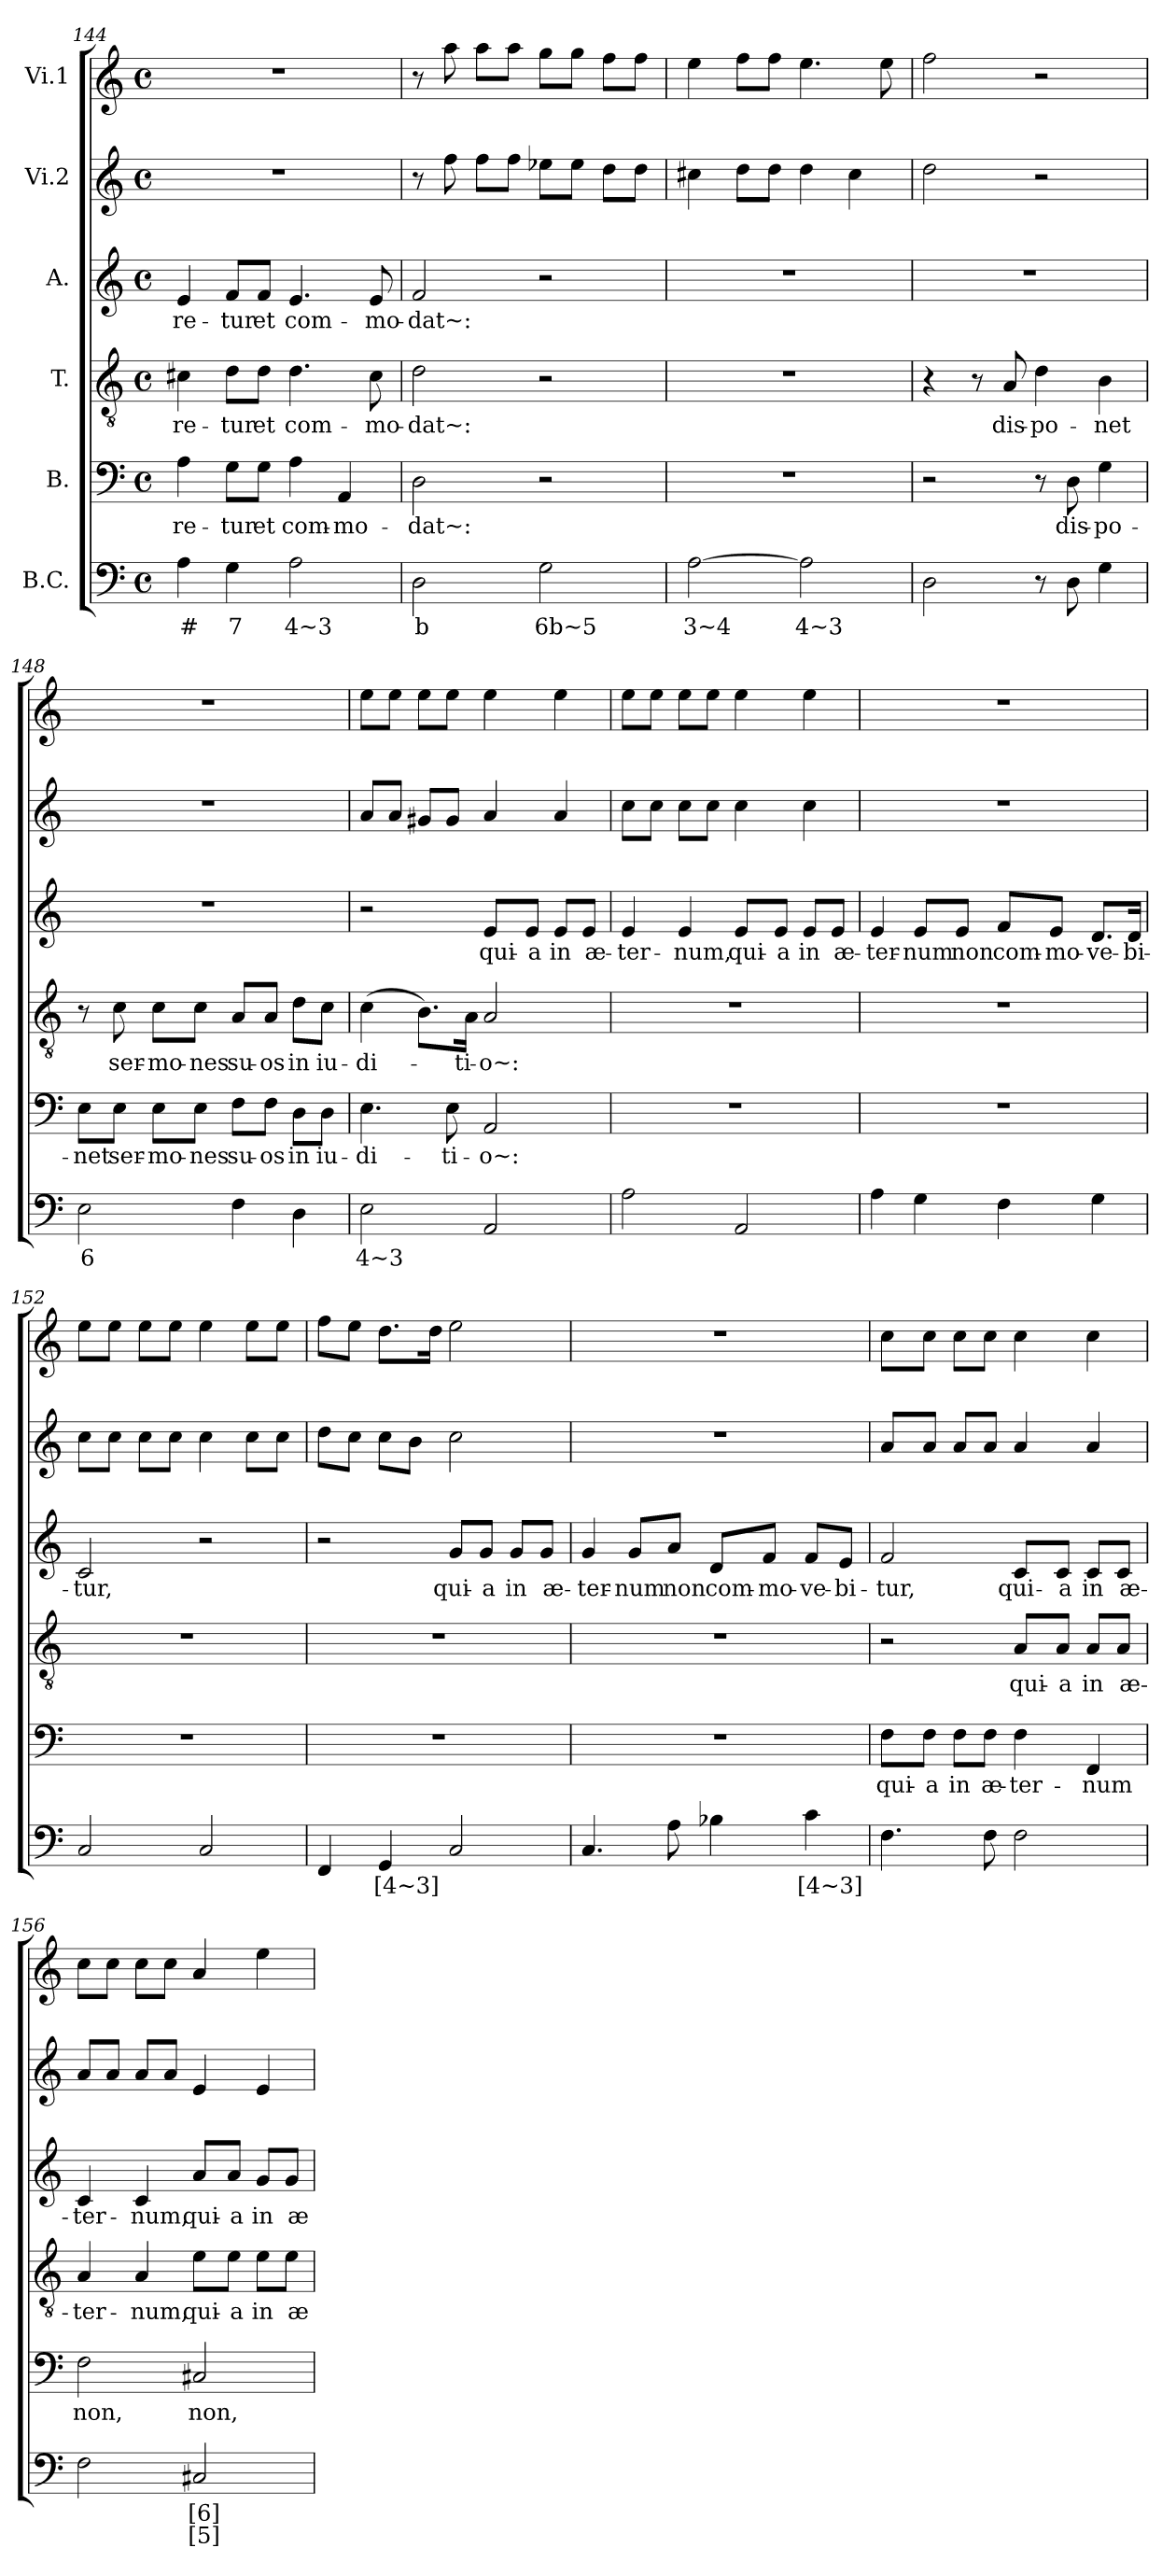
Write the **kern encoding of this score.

**kern	**text	**text	**kern	**text	**kern	**text	**kern	**text	**kern	**kern
*part6	*part6	*part6	*part5	*part5	*part4	*part4	*part3	*part3	*part2	*part1
*staff6	*staff6	*staff6	*staff5	*staff5	*staff4	*staff4	*staff3	*staff3	*staff2	*staff1
*I"B.C.	*	*	*I"B.	*	*I"T.	*	*I"A.	*	*I"Vi.2	*I"Vi.1
*clefF4	*	*	*clefF4	*	*clefGv2	*	*clefG2	*	*clefG2	*clefG2
*k[]	*	*	*k[]	*	*k[]	*	*k[]	*	*k[]	*k[]
*C:	*	*	*C:	*	*C:	*	*C:	*	*C:	*C:
*M4/4	*	*	*M4/4	*	*M4/4	*	*M4/4	*	*M4/4	*M4/4
*met(c)	*	*	*met(c)	*	*met(c)	*	*met(c)	*	*met(c)	*met(c)
=144	=144	=144	=144	=144	=144	=144	=144	=144	=144	=144
!	!LO:LY:b	!	!	!LO:LY:b	!	!LO:LY:b	!	!LO:LY:b	!	!
4A\	#	.	4A\	-re-	4c#X\	-re-	4e/	-re-	1r	1r
!	!LO:LY:b	!	!	!LO:LY:b	!	!LO:LY:b	!	!LO:LY:b	!	!
4G\	7	.	8G\L	-tur	8d\L	-tur	8f/L	-tur	.	.
!	!	!	!	!LO:LY:b	!	!LO:LY:b	!	!LO:LY:b	!	!
.	.	.	8G\J	et	8d\J	et	8f/J	et	.	.
!	!LO:LY:b	!	!	!LO:LY:b	!	!LO:LY:b	!	!LO:LY:b	!	!
2A\	4~3	.	4A\	com-	4.d\	com-	4.e/	com-	.	.
!	!	!	!	!LO:LY:b	!	!	!	!	!	!
.	.	.	4AA/	-mo-	.	.	.	.	.	.
!	!	!	!	!	!	!LO:LY:b	!	!LO:LY:b	!	!
.	.	.	.	.	8c#\	-mo-	8e/	-mo-	.	.
=145	=145	=145	=145	=145	=145	=145	=145	=145	=145	=145
!	!LO:LY:b	!	!	!LO:LY:b	!	!LO:LY:b	!	!LO:LY:b	!	!
2D\	b	.	2D\	-dat~:	2d\	-dat~:	2f/	-dat~:	8r	8r
.	.	.	.	.	.	.	.	.	8ff\	8aa\
.	.	.	.	.	.	.	.	.	8ff\L	8aa\L
.	.	.	.	.	.	.	.	.	8ff\J	8aa\J
!	!LO:LY:b	!	!	!	!	!	!	!	!	!
2G\	6b~5	.	2r	.	2r	.	2r	.	8ee-X\L	8gg\L
.	.	.	.	.	.	.	.	.	8ee-\J	8gg\J
.	.	.	.	.	.	.	.	.	8dd\L	8ff\L
.	.	.	.	.	.	.	.	.	8dd\J	8ff\J
=146	=146	=146	=146	=146	=146	=146	=146	=146	=146	=146
!	!LO:LY:b	!	!	!	!	!	!	!	!	!
[2A\	3~4	.	1r	.	1r	.	1r	.	4cc#X\	4ee\
.	.	.	.	.	.	.	.	.	8dd\L	8ff\L
.	.	.	.	.	.	.	.	.	8dd\J	8ff\J
!	!LO:LY:b	!	!	!	!	!	!	!	!	!
2A\]	4~3	.	.	.	.	.	.	.	4dd\	4.ee\
.	.	.	.	.	.	.	.	.	4cc#\	.
.	.	.	.	.	.	.	.	.	.	8ee\
!!LO:LB:g=z
=147	=147	=147	=147	=147	=147	=147	=147	=147	=147	=147
2D\	.	.	2r	.	4r	.	1r	.	2dd\	2ff\
.	.	.	.	.	8r	.	.	.	.	.
!	!	!	!	!	!	!LO:LY:b	!	!	!	!
.	.	.	.	.	8A/	dis-	.	.	.	.
!	!	!	!	!	!	!LO:LY:b	!	!	!	!
8r	.	.	8r	.	4d\	-po-	.	.	2r	2r
!	!	!	!	!LO:LY:b	!	!	!	!	!	!
8D\	.	.	8D\	dis-	.	.	.	.	.	.
!	!	!	!	!LO:LY:b	!	!LO:LY:b	!	!	!	!
4G\	.	.	4G\	-po-	4B\	-net	.	.	.	.
=148	=148	=148	=148	=148	=148	=148	=148	=148	=148	=148
!	!LO:LY:b	!	!	!LO:LY:b	!	!	!	!	!	!
2E\	6	.	8E\L	-net	8r	.	1r	.	1r	1r
!	!	!	!	!LO:LY:b	!	!LO:LY:b	!	!	!	!
.	.	.	8E\J	ser-	8c\	ser-	.	.	.	.
!	!	!	!	!LO:LY:b	!	!LO:LY:b	!	!	!	!
.	.	.	8E\L	-mo-	8c\L	-mo-	.	.	.	.
!	!	!	!	!LO:LY:b	!	!LO:LY:b	!	!	!	!
.	.	.	8E\J	-nes	8c\J	-nes	.	.	.	.
!	!	!	!	!LO:LY:b	!	!LO:LY:b	!	!	!	!
4F\	.	.	8F\L	su-	8A/L	su-	.	.	.	.
!	!	!	!	!LO:LY:b	!	!LO:LY:b	!	!	!	!
.	.	.	8F\J	-os	8A/J	-os	.	.	.	.
!	!	!	!	!LO:LY:b	!	!LO:LY:b	!	!	!	!
4D\	.	.	8D\L	in	8d\L	in	.	.	.	.
!	!	!	!	!LO:LY:b	!	!LO:LY:b	!	!	!	!
.	.	.	8D\J	iu-	8c\J	iu-	.	.	.	.
=149	=149	=149	=149	=149	=149	=149	=149	=149	=149	=149
!	!LO:LY:b	!	!	!LO:LY:b	!	!LO:LY:b	!	!	!	!
2E\	4~3	.	4.E\	-di-	(<4c\	-di-	2r	.	8a/L	8ee\L
.	.	.	.	.	.	.	.	.	8a/J	8ee\J
.	.	.	.	.	8.B\L)	.	.	.	8g#X/L	8ee\L
!	!	!	!	!LO:LY:b	!	!	!	!	!	!
.	.	.	8E\	-ti-	.	.	.	.	8g#/J	8ee\J
!	!	!	!	!	!	!LO:LY:b	!	!	!	!
.	.	.	.	.	16A\Jk	-ti-	.	.	.	.
!	!	!	!	!LO:LY:b	!	!LO:LY:b	!	!LO:LY:b	!	!
2AA/	.	.	2AA/	-o~:	2A/	-o~:	8e/L	qui-	4a/	4ee\
!	!	!	!	!	!	!	!	!LO:LY:b	!	!
.	.	.	.	.	.	.	8e/J	-a	.	.
!	!	!	!	!	!	!	!	!LO:LY:b	!	!
.	.	.	.	.	.	.	8e/L	in	4a/	4ee\
!	!	!	!	!	!	!	!	!LO:LY:b	!	!
.	.	.	.	.	.	.	8e/J	æ-	.	.
=150	=150	=150	=150	=150	=150	=150	=150	=150	=150	=150
!	!	!	!	!	!	!	!	!LO:LY:b	!	!
2A\	.	.	1r	.	1r	.	4e/	-ter-	8cc\L	8ee\L
.	.	.	.	.	.	.	.	.	8cc\J	8ee\J
!	!	!	!	!	!	!	!	!LO:LY:b	!	!
.	.	.	.	.	.	.	4e/	-num,	8cc\L	8ee\L
.	.	.	.	.	.	.	.	.	8cc\J	8ee\J
!	!	!	!	!	!	!	!	!LO:LY:b	!	!
2AA/	.	.	.	.	.	.	8e/L	qui-	4cc\	4ee\
!	!	!	!	!	!	!	!	!LO:LY:b	!	!
.	.	.	.	.	.	.	8e/J	-a	.	.
!	!	!	!	!	!	!	!	!LO:LY:b	!	!
.	.	.	.	.	.	.	8e/L	in	4cc\	4ee\
!	!	!	!	!	!	!	!	!LO:LY:b	!	!
.	.	.	.	.	.	.	8e/J	æ-	.	.
!!LO:PB:g=z
=151	=151	=151	=151	=151	=151	=151	=151	=151	=151	=151
!	!	!	!	!	!	!	!	!LO:LY:b	!	!
4A\	.	.	1r	.	1r	.	4e/	-ter-	1r	1r
!	!	!	!	!	!	!	!	!LO:LY:b	!	!
4G\	.	.	.	.	.	.	8e/L	-num	.	.
!	!	!	!	!	!	!	!	!LO:LY:b	!	!
.	.	.	.	.	.	.	8e/J	non	.	.
!	!	!	!	!	!	!	!	!LO:LY:b	!	!
4F\	.	.	.	.	.	.	8f/L	com-	.	.
!	!	!	!	!	!	!	!	!LO:LY:b	!	!
.	.	.	.	.	.	.	8e/J	-mo-	.	.
!	!	!	!	!	!	!	!	!LO:LY:b	!	!
4G\	.	.	.	.	.	.	8.d/L	-ve-	.	.
!	!	!	!	!	!	!	!	!LO:LY:b	!	!
.	.	.	.	.	.	.	16d/Jk	-bi-	.	.
=152	=152	=152	=152	=152	=152	=152	=152	=152	=152	=152
!	!	!	!	!	!	!	!	!LO:LY:b	!	!
2C/	.	.	1r	.	1r	.	2c/	-tur,	8cc\L	8ee\L
.	.	.	.	.	.	.	.	.	8cc\J	8ee\J
.	.	.	.	.	.	.	.	.	8cc\L	8ee\L
.	.	.	.	.	.	.	.	.	8cc\J	8ee\J
2C/	.	.	.	.	.	.	2r	.	4cc\	4ee\
.	.	.	.	.	.	.	.	.	8cc\L	8ee\L
.	.	.	.	.	.	.	.	.	8cc\J	8ee\J
=153	=153	=153	=153	=153	=153	=153	=153	=153	=153	=153
4FF/	.	.	1r	.	1r	.	2r	.	8dd\L	8ff\L
.	.	.	.	.	.	.	.	.	8cc\J	8ee\J
!	!LO:LY:b	!	!	!	!	!	!	!	!	!
4GG/	[4~3]	.	.	.	.	.	.	.	8cc\L	8.dd\L
.	.	.	.	.	.	.	.	.	8b\J	.
.	.	.	.	.	.	.	.	.	.	16dd\Jk
!	!	!	!	!	!	!	!	!LO:LY:b	!	!
2C/	.	.	.	.	.	.	8g/L	qui-	2cc\	2ee\
!	!	!	!	!	!	!	!	!LO:LY:b	!	!
.	.	.	.	.	.	.	8g/J	-a	.	.
!	!	!	!	!	!	!	!	!LO:LY:b	!	!
.	.	.	.	.	.	.	8g/L	in	.	.
!	!	!	!	!	!	!	!	!LO:LY:b	!	!
.	.	.	.	.	.	.	8g/J	æ-	.	.
=154	=154	=154	=154	=154	=154	=154	=154	=154	=154	=154
!	!	!	!	!	!	!	!	!LO:LY:b	!	!
4.C/	.	.	1r	.	1r	.	4g/	-ter-	1r	1r
!	!	!	!	!	!	!	!	!LO:LY:b	!	!
.	.	.	.	.	.	.	8g/L	-num	.	.
!	!	!	!	!	!	!	!	!LO:LY:b	!	!
8A\	.	.	.	.	.	.	8a/J	non	.	.
!	!	!	!	!	!	!	!	!LO:LY:b	!	!
4B-X\	.	.	.	.	.	.	8d/L	com-	.	.
!	!	!	!	!	!	!	!	!LO:LY:b	!	!
.	.	.	.	.	.	.	8f/J	-mo-	.	.
!	!LO:LY:b	!	!	!	!	!	!	!LO:LY:b	!	!
4c\	[4~3]	.	.	.	.	.	8f/L	-ve-	.	.
!	!	!	!	!	!	!	!	!LO:LY:b	!	!
.	.	.	.	.	.	.	8e/J	-bi-	.	.
!!LO:LB:g=z
=155	=155	=155	=155	=155	=155	=155	=155	=155	=155	=155
!	!	!	!	!LO:LY:b	!	!	!	!LO:LY:b	!	!
4.F\	.	.	8F\L	qui-	2r	.	2f/	-tur,	8a/L	8cc\L
!	!	!	!	!LO:LY:b	!	!	!	!	!	!
.	.	.	8F\J	-a	.	.	.	.	8a/J	8cc\J
!	!	!	!	!LO:LY:b	!	!	!	!	!	!
.	.	.	8F\L	in	.	.	.	.	8a/L	8cc\L
!	!	!	!	!LO:LY:b	!	!	!	!	!	!
8F\	.	.	8F\J	æ-	.	.	.	.	8a/J	8cc\J
!	!	!	!	!LO:LY:b	!	!LO:LY:b	!	!LO:LY:b	!	!
2F\	.	.	4F\	-ter-	8A/L	qui-	8c/L	qui-	4a/	4cc\
!	!	!	!	!	!	!LO:LY:b	!	!LO:LY:b	!	!
.	.	.	.	.	8A/J	-a	8c/J	-a	.	.
!	!	!	!	!LO:LY:b	!	!LO:LY:b	!	!LO:LY:b	!	!
.	.	.	4FF/	-num	8A/L	in	8c/L	in	4a/	4cc\
!	!	!	!	!	!	!LO:LY:b	!	!LO:LY:b	!	!
.	.	.	.	.	8A/J	æ-	8c/J	æ-	.	.
=156	=156	=156	=156	=156	=156	=156	=156	=156	=156	=156
!	!	!	!	!LO:LY:b	!	!LO:LY:b	!	!LO:LY:b	!	!
2F\	.	.	2F\	non,	4A/	-ter-	4c/	-ter-	8a/L	8cc\L
.	.	.	.	.	.	.	.	.	8a/J	8cc\J
!	!	!	!	!	!	!LO:LY:b	!	!LO:LY:b	!	!
.	.	.	.	.	4A/	-num,	4c/	-num,	8a/L	8cc\L
.	.	.	.	.	.	.	.	.	8a/J	8cc\J
!	!LO:LY:b	!LO:LY:b	!	!LO:LY:b	!	!LO:LY:b	!	!LO:LY:b	!	!
2C#X/	[6]	[5]	2C#X/	non,	8e\L	qui-	8a/L	qui-	4e/	4a/
!	!	!	!	!	!	!LO:LY:b	!	!LO:LY:b	!	!
.	.	.	.	.	8e\J	-a	8a/J	-a	.	.
!	!	!	!	!	!	!LO:LY:b	!	!LO:LY:b	!	!
.	.	.	.	.	8e\L	in	8g/L	in	4e/	4ee\
!	!	!	!	!	!	!LO:LY:b	!	!LO:LY:b	!	!
.	.	.	.	.	8e\J	æ-	8g/J	æ-	.	.
=	=	=	=	=	=	=	=	=	=	=
*-	*-	*-	*-	*-	*-	*-	*-	*-	*-	*-
